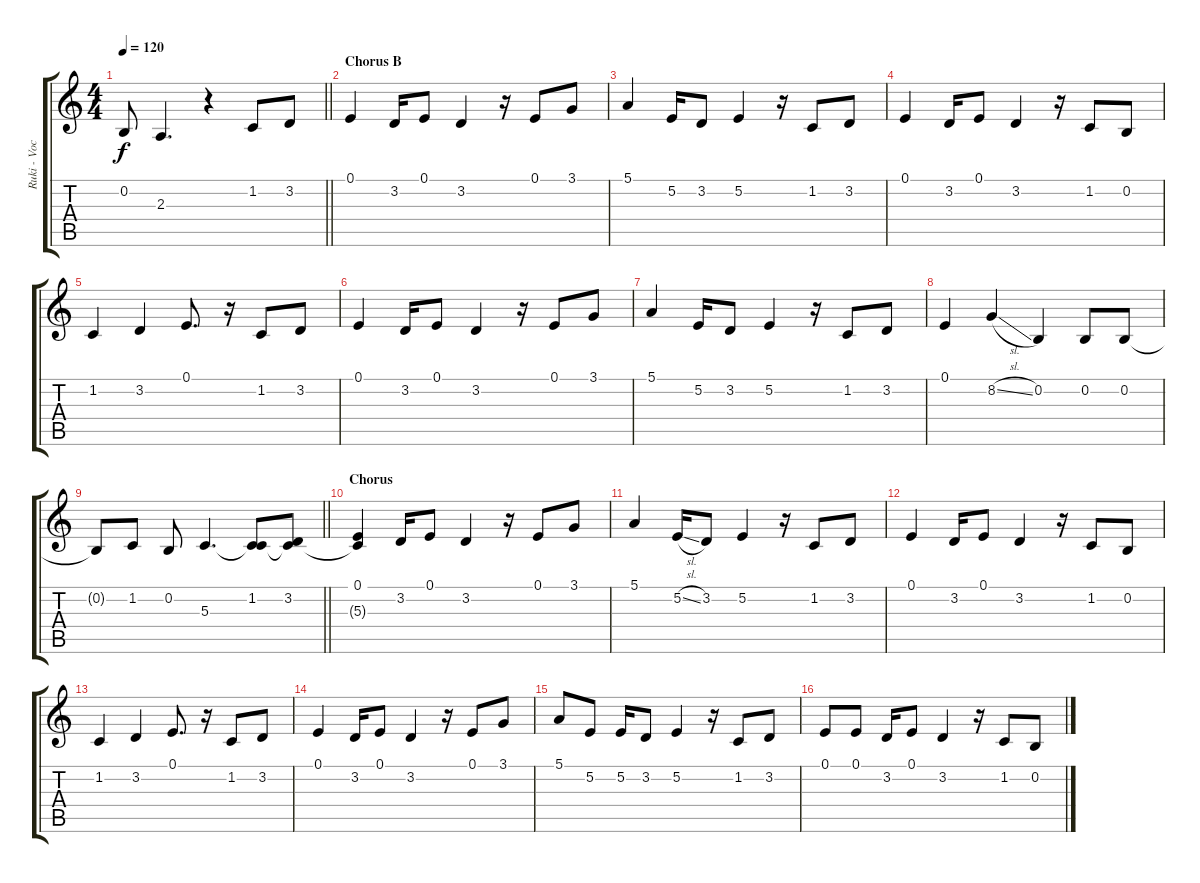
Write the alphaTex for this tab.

\track ("Ruki - Vocals" "Ruki - Voc") {instrument lead6voice}
\staff {score tabs}
\tuning (E4 B3 G3 D3 A2 E2) {hide}
\ts (4 4)
\tempo 120
\clef g2
\barLineRight lightlight
\ks c
0.2{t}.8{dy f} 2.3.4{d} r.4 1.2.8 3.2.8 |
\section ("" "Chorus B")
0.1.4 3.2.16 0.1.8 3.2.4 r.16 0.1.8 3.1.8 |
5.1.4 5.2.16 3.2.8 5.2.4 r.16 1.2.8 3.2.8 |
0.1.4 3.2.16 0.1.8 3.2.4 r.16 1.2.8 0.2.8 |
1.2.4 3.2.4 0.1.8{d} r.16 1.2.8 3.2.8 |
0.1.4 3.2.16 0.1.8 3.2.4 r.16 0.1.8 3.1.8 |
5.1.4 5.2.16 3.2.8 5.2.4 r.16 1.2.8 3.2.8 |
0.1.4 8.2{sl}.4 0.2.4 0.2.8 0.2.8 |
\barLineRight lightlight
0.2{t}.8 1.2.8 0.2.8 5.3.4{d} (1.2 5.3{t}).8 (3.2 5.3{t}).8 |
\section ("" "Chorus")
(0.1 5.3{t}).4 3.2.16 0.1.8 3.2.4 r.16 0.1.8 3.1.8 |
5.1.4 5.2{sl}.16 3.2.8 5.2.4 r.16 1.2.8 3.2.8 |
0.1.4 3.2.16 0.1.8 3.2.4 r.16 1.2.8 0.2.8 |
1.2.4 3.2.4 0.1.8{d} r.16 1.2.8 3.2.8 |
0.1.4 3.2.16 0.1.8 3.2.4 r.16 0.1.8 3.1.8 |
5.1.8 5.2.8 5.2.16 3.2.8 5.2.4 r.16 1.2.8 3.2.8 |
0.1.8 0.1.8 3.2.16 0.1.8 3.2.4 r.16 1.2.8 0.2.8
